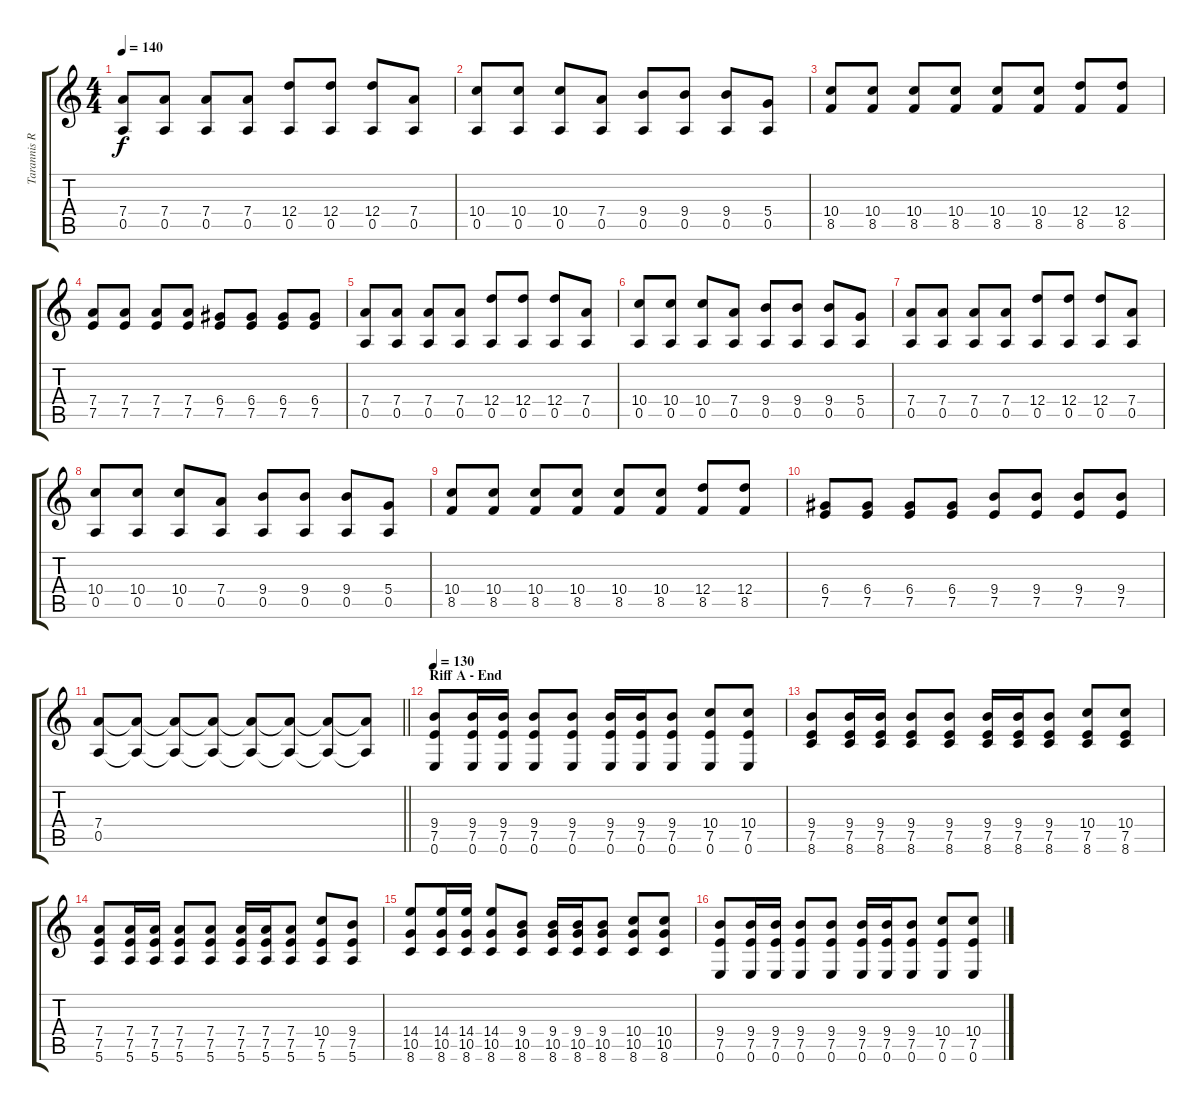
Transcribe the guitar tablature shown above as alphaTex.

\track ("Tarannis Rythm Guitar 2" "Tarannis R") {instrument overdrivenguitar}
\staff {score tabs}
\tuning (E4 B3 G3 D3 A2 E2) {hide}
\ts (4 4)
\tempo 140
\clef g2
\ks c
(7.4 0.5).8{dy f} (7.4 0.5).8 (7.4 0.5).8 (7.4 0.5).8 (12.4 0.5).8 (12.4 0.5).8 (12.4 0.5).8 (7.4 0.5).8 |
(10.4 0.5).8 (10.4 0.5).8 (10.4 0.5).8 (7.4 0.5).8 (9.4 0.5).8 (9.4 0.5).8 (9.4 0.5).8 (5.4 0.5).8 |
(10.4 8.5).8 (10.4 8.5).8 (10.4 8.5).8 (10.4 8.5).8 (10.4 8.5).8 (10.4 8.5).8 (12.4 8.5).8 (12.4 8.5).8 |
(7.4 7.5).8 (7.4 7.5).8 (7.4 7.5).8 (7.4 7.5).8 (6.4 7.5).8 (6.4 7.5).8 (6.4 7.5).8 (6.4 7.5).8 |
(7.4 0.5).8 (7.4 0.5).8 (7.4 0.5).8 (7.4 0.5).8 (12.4 0.5).8 (12.4 0.5).8 (12.4 0.5).8 (7.4 0.5).8 |
(10.4 0.5).8 (10.4 0.5).8 (10.4 0.5).8 (7.4 0.5).8 (9.4 0.5).8 (9.4 0.5).8 (9.4 0.5).8 (5.4 0.5).8 |
(7.4 0.5).8 (7.4 0.5).8 (7.4 0.5).8 (7.4 0.5).8 (12.4 0.5).8 (12.4 0.5).8 (12.4 0.5).8 (7.4 0.5).8 |
(10.4 0.5).8 (10.4 0.5).8 (10.4 0.5).8 (7.4 0.5).8 (9.4 0.5).8 (9.4 0.5).8 (9.4 0.5).8 (5.4 0.5).8 |
(10.4 8.5).8 (10.4 8.5).8 (10.4 8.5).8 (10.4 8.5).8 (10.4 8.5).8 (10.4 8.5).8 (12.4 8.5).8 (12.4 8.5).8 |
(6.4 7.5).8 (6.4 7.5).8 (6.4 7.5).8 (6.4 7.5).8 (9.4 7.5).8 (9.4 7.5).8 (9.4 7.5).8 (9.4 7.5).8 |
\barLineRight lightlight
(7.4 0.5).8 (7.4{t} 0.5{t}).8 (7.4{t} 0.5{t}).8 (7.4{t} 0.5{t}).8 (7.4{t} 0.5{t}).8 (7.4{t} 0.5{t}).8 (7.4{t} 0.5{t}).8 (7.4{t} 0.5{t}).8 |
\section ("" "Riff A - End")
\tempo 125
\tempo 130
(9.4 7.5 0.6).8 (9.4 7.5 0.6).16 (9.4 7.5 0.6).16 (9.4 7.5 0.6).8 (9.4 7.5 0.6).8 (9.4 7.5 0.6).16 (9.4 7.5 0.6).16 (9.4 7.5 0.6).8 (10.4 7.5 0.6).8 (10.4 7.5 0.6).8 |
(9.4 7.5 8.6).8 (9.4 7.5 8.6).16 (9.4 7.5 8.6).16 (9.4 7.5 8.6).8 (9.4 7.5 8.6).8 (9.4 7.5 8.6).16 (9.4 7.5 8.6).16 (9.4 7.5 8.6).8 (10.4 7.5 8.6).8 (10.4 7.5 8.6).8 |
(7.4 7.5 5.6).8 (7.4 7.5 5.6).16 (7.4 7.5 5.6).16 (7.4 7.5 5.6).8 (7.4 7.5 5.6).8 (7.4 7.5 5.6).16 (7.4 7.5 5.6).16 (7.4 7.5 5.6).8 (10.4 7.5 5.6).8 (9.4 7.5 5.6).8 |
(14.4 10.5 8.6).8 (14.4 10.5 8.6).16 (14.4 10.5 8.6).16 (14.4 10.5 8.6).8 (9.4 10.5 8.6).8 (9.4 10.5 8.6).16 (9.4 10.5 8.6).16 (9.4 10.5 8.6).8 (10.4 10.5 8.6).8 (10.4 10.5 8.6).8 |
(9.4 7.5 0.6).8 (9.4 7.5 0.6).16 (9.4 7.5 0.6).16 (9.4 7.5 0.6).8 (9.4 7.5 0.6).8 (9.4 7.5 0.6).16 (9.4 7.5 0.6).16 (9.4 7.5 0.6).8 (10.4 7.5 0.6).8 (10.4 7.5 0.6).8
